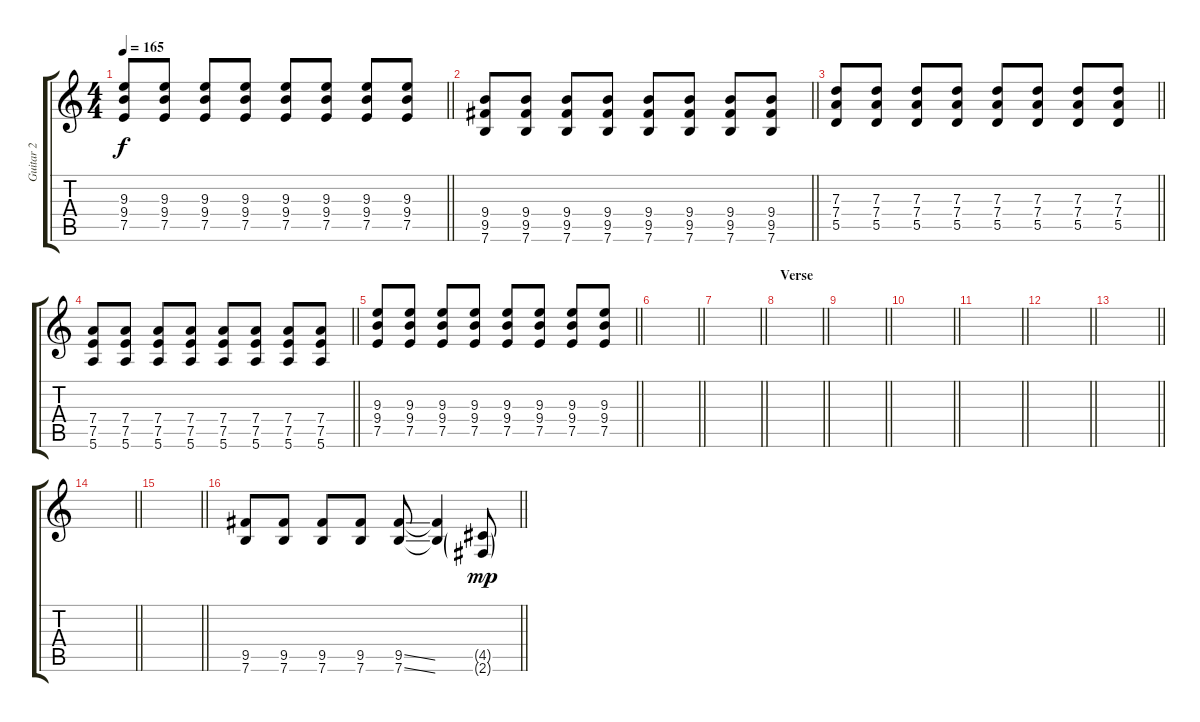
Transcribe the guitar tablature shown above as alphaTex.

\track ("Guitar 2" "Guitar 2") {instrument distortionguitar}
\staff {score tabs}
\tuning (E4 B3 G3 D3 A2 E2) {hide}
\ts (4 4)
\tempo 165
\clef g2
\barLineRight lightlight
\ks c
(9.3 9.4 7.5).8{dy f} (9.3 9.4 7.5).8 (9.3 9.4 7.5).8 (9.3 9.4 7.5).8 (9.3 9.4 7.5).8 (9.3 9.4 7.5).8 (9.3 9.4 7.5).8 (9.3 9.4 7.5).8 |
\barLineRight lightlight
(9.4 9.5 7.6).8 (9.4 9.5 7.6).8 (9.4 9.5 7.6).8 (9.4 9.5 7.6).8 (9.4 9.5 7.6).8 (9.4 9.5 7.6).8 (9.4 9.5 7.6).8 (9.4 9.5 7.6).8 |
\barLineRight lightlight
(7.3 7.4 5.5).8 (7.3 7.4 5.5).8 (7.3 7.4 5.5).8 (7.3 7.4 5.5).8 (7.3 7.4 5.5).8 (7.3 7.4 5.5).8 (7.3 7.4 5.5).8 (7.3 7.4 5.5).8 |
\barLineRight lightlight
(7.4 7.5 5.6).8 (7.4 7.5 5.6).8 (7.4 7.5 5.6).8 (7.4 7.5 5.6).8 (7.4 7.5 5.6).8 (7.4 7.5 5.6).8 (7.4 7.5 5.6).8 (7.4 7.5 5.6).8 |
\barLineRight lightlight
(9.3 9.4 7.5).8 (9.3 9.4 7.5).8 (9.3 9.4 7.5).8 (9.3 9.4 7.5).8 (9.3 9.4 7.5).8 (9.3 9.4 7.5).8 (9.3 9.4 7.5).8 (9.3 9.4 7.5).8 |
\barLineRight lightlight
|
\barLineRight lightlight
|
\section ("" "Verse")
\barLineRight lightlight
|
\barLineRight lightlight
|
\barLineRight lightlight
|
\barLineRight lightlight
|
\barLineRight lightlight
|
\barLineRight lightlight
|
\barLineRight lightlight
|
\barLineRight lightlight
|
\barLineRight lightlight
(9.5 7.6).8{balance 8} (9.5 7.6).8 (9.5 7.6).8 (9.5 7.6).8 (9.5{ss} 7.6{ss}).8 (9.5{t} 7.6{t}).4 (4.5{g} 2.6{g}).8{dy mp}
